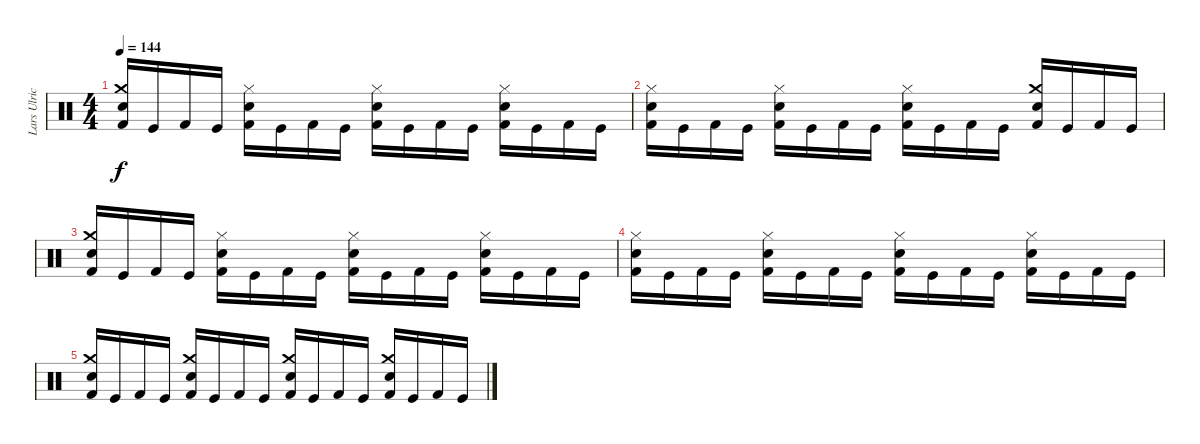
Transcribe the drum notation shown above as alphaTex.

\track ("Lars Ulrich" "Lars Ulric") {instrument percussion}
\staff {score}
\articulation defaults
\ts (4 4)
\tempo 144
\clef neutral
\ks c
("Snare (hit) 2" "Crash medium (hit)" "Kick (hit) 2").16{dy f volume 8} "Kick (hit)".16 "Kick (hit) 2".16 "Kick (hit)".16 ("Hi-Hat (closed)" "Snare (hit) 2" "Kick (hit) 2").16 "Kick (hit)".16 "Kick (hit) 2".16 "Kick (hit)".16 ("Hi-Hat (closed)" "Snare (hit) 2" "Kick (hit) 2").16 "Kick (hit)".16 "Kick (hit) 2".16 "Kick (hit)".16 ("Hi-Hat (closed)" "Snare (hit) 2" "Kick (hit) 2").16 "Kick (hit)".16 "Kick (hit) 2".16 "Kick (hit)".16 |
("Snare (hit) 2" "Hi-Hat (closed)" "Kick (hit) 2").16 "Kick (hit)".16 "Kick (hit) 2".16 "Kick (hit)".16 ("Snare (hit) 2" "Hi-Hat (closed)" "Kick (hit) 2").16 "Kick (hit)".16 "Kick (hit) 2".16 "Kick (hit)".16 ("Snare (hit) 2" "Hi-Hat (closed)" "Kick (hit) 2").16 "Kick (hit)".16 "Kick (hit) 2".16 "Kick (hit)".16 ("Crash medium (hit)" "Snare (hit) 2" "Kick (hit) 2").16 "Kick (hit)".16 "Kick (hit) 2".16 "Kick (hit)".16 |
("Snare (hit) 2" "Crash medium (hit)" "Kick (hit) 2").16{volume 4} "Kick (hit)".16 "Kick (hit) 2".16 "Kick (hit)".16 ("Hi-Hat (closed)" "Snare (hit) 2" "Kick (hit) 2").16 "Kick (hit)".16 "Kick (hit) 2".16 "Kick (hit)".16 ("Hi-Hat (closed)" "Snare (hit) 2" "Kick (hit) 2").16 "Kick (hit)".16 "Kick (hit) 2".16 "Kick (hit)".16 ("Hi-Hat (closed)" "Snare (hit) 2" "Kick (hit) 2").16 "Kick (hit)".16 "Kick (hit) 2".16 "Kick (hit)".16 |
("Snare (hit) 2" "Hi-Hat (closed)" "Kick (hit) 2").16 "Kick (hit)".16 "Kick (hit) 2".16 "Kick (hit)".16 ("Snare (hit) 2" "Hi-Hat (closed)" "Kick (hit) 2").16 "Kick (hit)".16 "Kick (hit) 2".16 "Kick (hit)".16 ("Snare (hit) 2" "Hi-Hat (closed)" "Kick (hit) 2").16 "Kick (hit)".16 "Kick (hit) 2".16 "Kick (hit)".16 ("Snare (hit) 2" "Hi-Hat (closed)" "Kick (hit) 2").16 "Kick (hit)".16 "Kick (hit) 2".16 "Kick (hit)".16 |
("Crash medium (hit)" "Snare (hit) 2" "Kick (hit) 2").16 "Kick (hit)".16 "Kick (hit) 2".16 "Kick (hit)".16 ("Crash medium (hit)" "Snare (hit) 2" "Kick (hit) 2").16 "Kick (hit)".16 "Kick (hit) 2".16 "Kick (hit)".16 ("Crash medium (hit)" "Snare (hit) 2" "Kick (hit) 2").16 "Kick (hit)".16 "Kick (hit) 2".16 "Kick (hit)".16 ("Crash medium (hit)" "Snare (hit) 2" "Kick (hit) 2").16 "Kick (hit)".16 "Kick (hit) 2".16 "Kick (hit)".16
